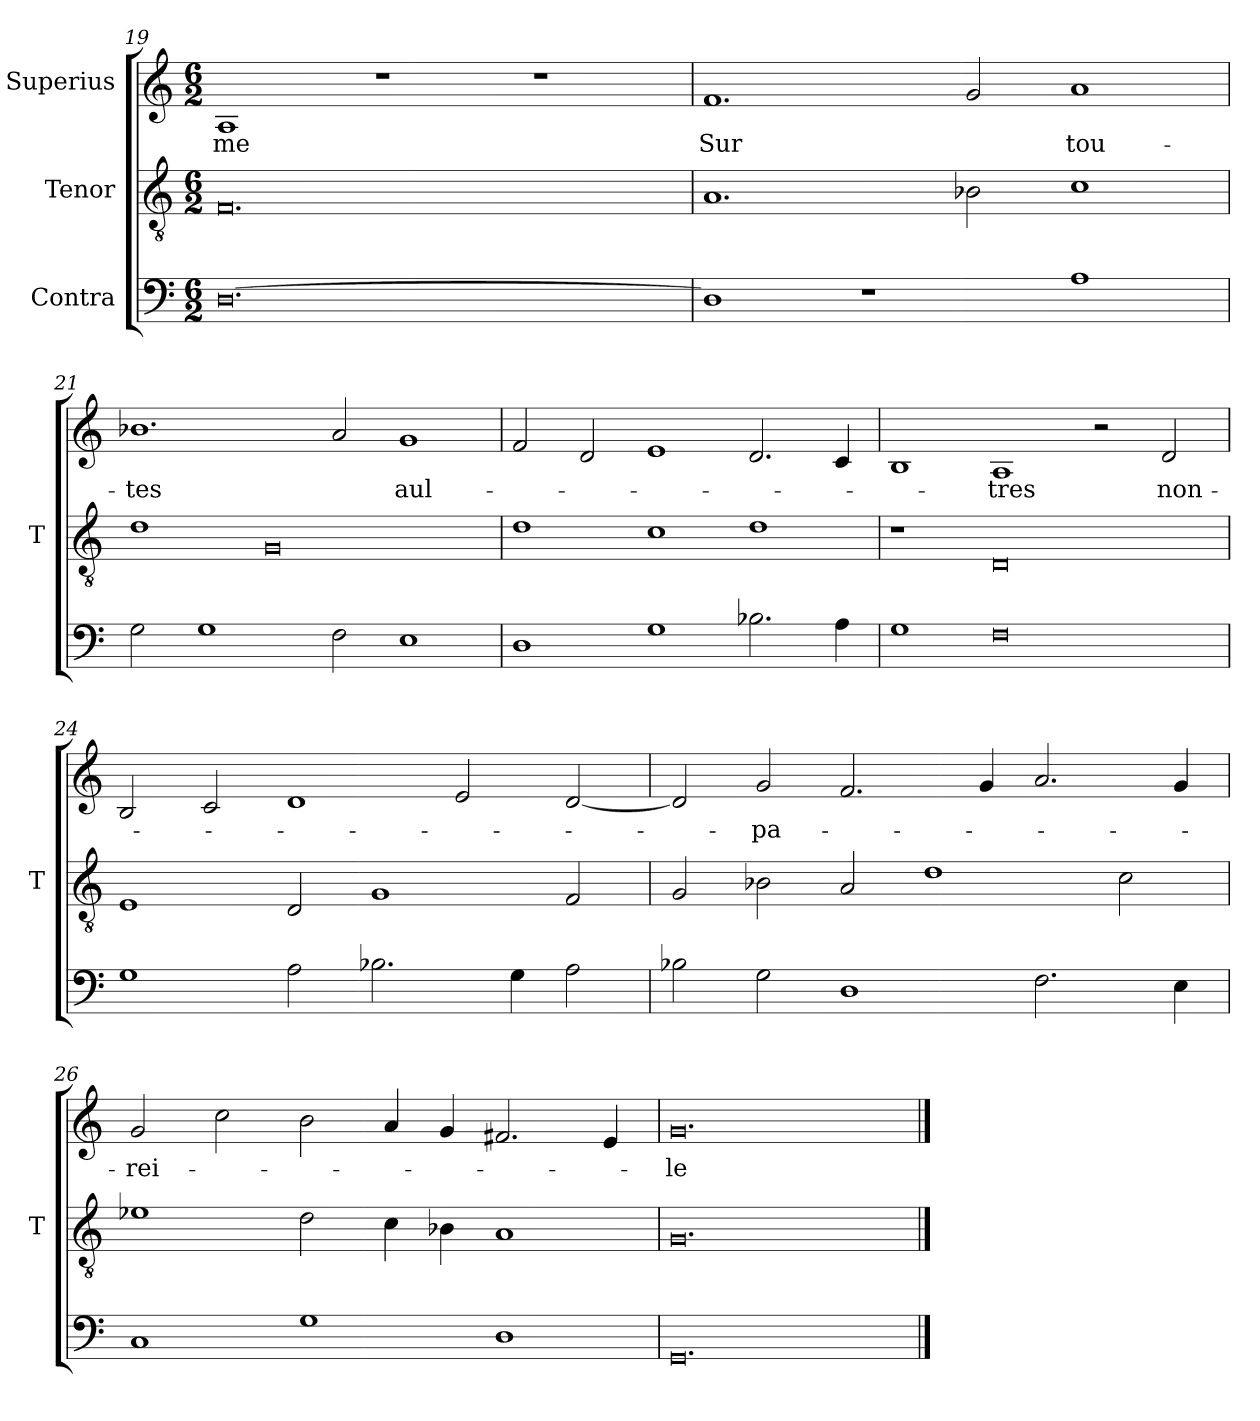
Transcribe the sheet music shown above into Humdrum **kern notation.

**kern	**kern	**kern	**text
*part3	*part2	*part1	*part1
*staff3	*staff2	*staff1	*staff1
*I"Contra	*I"Tenor	*I"Superius	*
*	*I'T	*	*
*clefF4	*clefGv2	*clefG2	*
*M6/2	*M6/2	*M6/2	*
=19	=19	=19	=19
[0.D	0.F	1A	-me
.	.	1r	.
.	.	1r	.
=20	=20	=20	=20
1D]	1.A	1.f	-Sur
1r	.	.	.
.	2B-X	2g	.
1A	1c	1a	tou-
=21	=21	=21	=21
2G	1d	1.b-X	-tes
1G	.	.	.
.	0G	.	.
2F	.	2a	.
1E	.	1g	aul-
=22	=22	=22	=22
1D	1d	2f	.
.	.	2d	.
1G	1c	1e	.
2.B-X	1d	2.d	.
4A	.	4c	.
=23	=23	=23	=23
1G	1r	1B	.
0F	0D	1A	-tres
.	.	2r	.
.	.	2d	non-
=24	=24	=24	=24
1G	1E	2B	.
.	.	2c	.
2A	2D	1d	.
2.B-X	1G	.	.
.	.	2e	.
4G	.	.	.
2A	2F	[2d	.
=25	=25	=25	=25
2B-X	2G	2d]	.
2G	2B-X	2g	-pa-
1D	2A	2.f	.
.	1d	.	.
.	.	4g	.
2.F	.	2.a	.
.	2c	.	.
4E	.	4g	.
=26	=26	=26	=26
1C	1e-X	2g	-rei-
.	.	2cc	.
1G	2d	2b	.
.	4c	4a	.
.	4B-X	4g	.
1D	1A	2.f#X	.
.	.	4e	.
=27	=27	=27	=27
0.GG	0.G	0.g	-le
==	==	==	==
*-	*-	*-	*-
